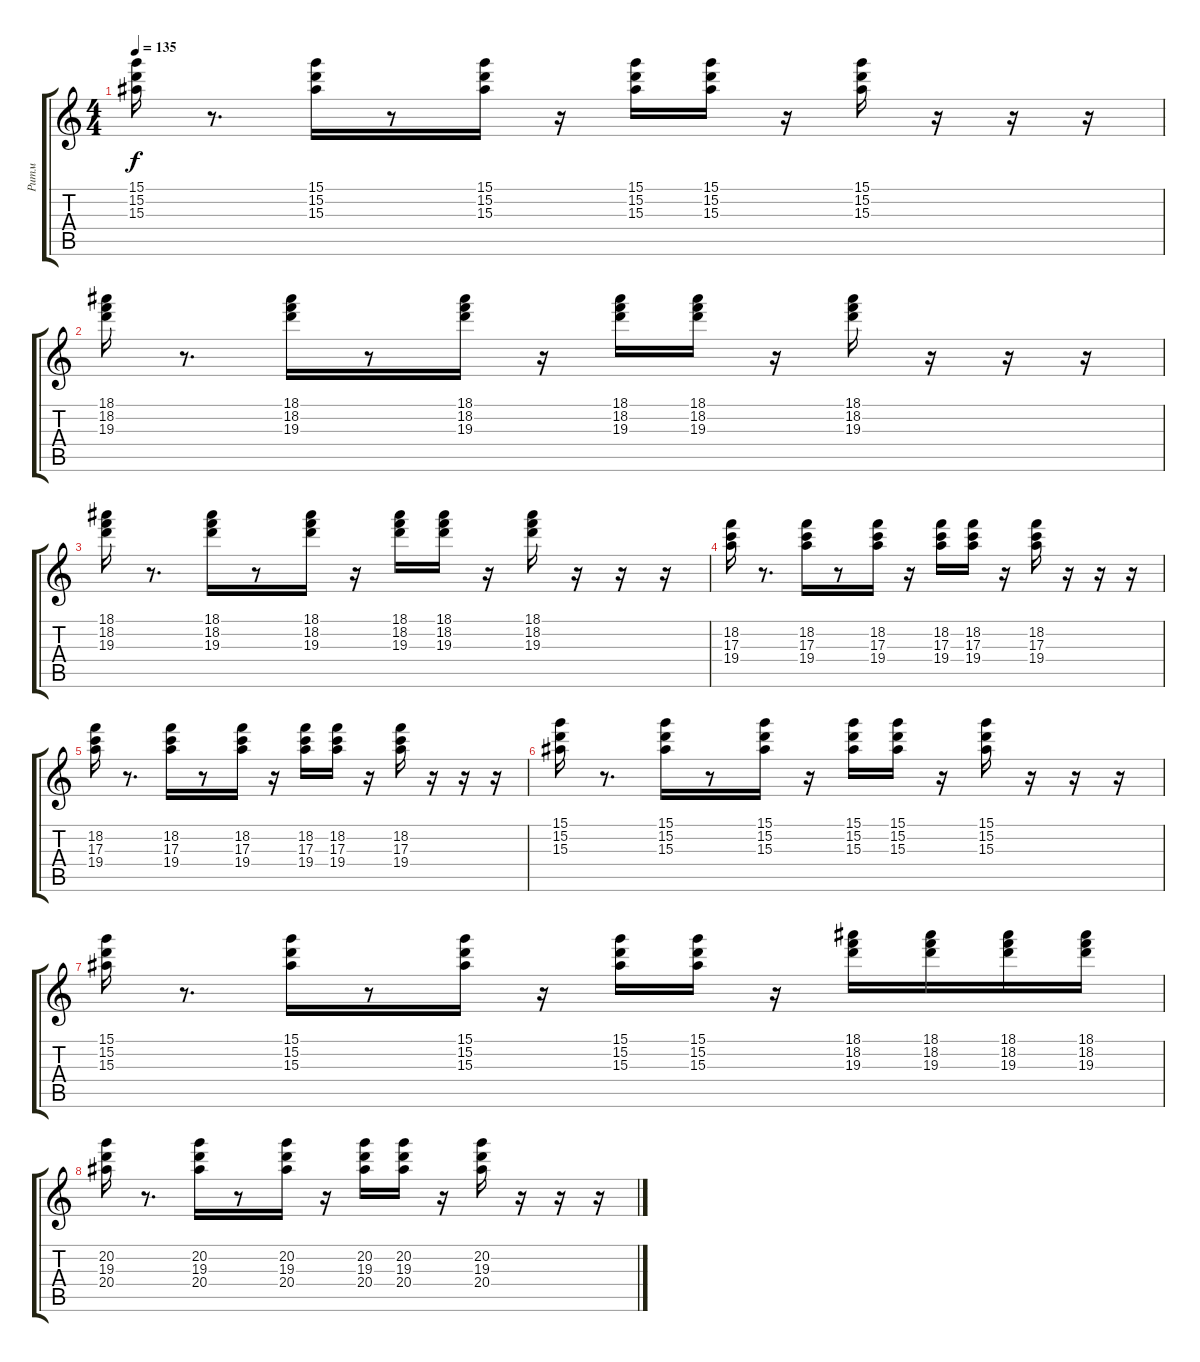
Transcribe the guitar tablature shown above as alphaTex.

\track ("Ритм" "Ритм") {instrument acousticguitarsteel}
\staff {score tabs}
\tuning (E4 B3 G3 D3 A2 E2) {hide}
\ts (4 4)
\tempo 135
\clef g2
\ks c
(15.1 15.2 15.3).16{dy f} r.8{d} (15.1 15.2 15.3).16 r.8 (15.1 15.2 15.3).16 r.16 (15.1 15.2 15.3).16 (15.1 15.2 15.3).16 r.16 (15.1 15.2 15.3).16 r.16 r.16 r.16 |
(18.1 18.2 19.3).16 r.8{d} (18.1 18.2 19.3).16 r.8 (18.1 18.2 19.3).16 r.16 (18.1 18.2 19.3).16 (18.1 18.2 19.3).16 r.16 (18.1 18.2 19.3).16 r.16 r.16 r.16 |
(18.1 18.2 19.3).16 r.8{d} (18.1 18.2 19.3).16 r.8 (18.1 18.2 19.3).16 r.16 (18.1 18.2 19.3).16 (18.1 18.2 19.3).16 r.16 (18.1 18.2 19.3).16 r.16 r.16 r.16 |
(18.2 17.3 19.4).16 r.8{d} (18.2 17.3 19.4).16 r.8 (18.2 17.3 19.4).16 r.16 (18.2 17.3 19.4).16 (18.2 17.3 19.4).16 r.16 (18.2 17.3 19.4).16 r.16 r.16 r.16 |
(18.2 17.3 19.4).16 r.8{d} (18.2 17.3 19.4).16 r.8 (18.2 17.3 19.4).16 r.16 (18.2 17.3 19.4).16 (18.2 17.3 19.4).16 r.16 (18.2 17.3 19.4).16 r.16 r.16 r.16 |
(15.1 15.2 15.3).16 r.8{d} (15.1 15.2 15.3).16 r.8 (15.1 15.2 15.3).16 r.16 (15.1 15.2 15.3).16 (15.1 15.2 15.3).16 r.16 (15.1 15.2 15.3).16 r.16 r.16 r.16 |
(15.1 15.2 15.3).16 r.8{d} (15.1 15.2 15.3).16 r.8 (15.1 15.2 15.3).16 r.16 (15.1 15.2 15.3).16 (15.1 15.2 15.3).16 r.16 (18.1 18.2 19.3).16 (18.1 18.2 19.3).16 (18.1 18.2 19.3).16 (18.1 18.2 19.3).16 |
(20.2 19.3 20.4).16 r.8{d} (20.2 19.3 20.4).16 r.8 (20.2 19.3 20.4).16 r.16 (20.2 19.3 20.4).16 (20.2 19.3 20.4).16 r.16 (20.2 19.3 20.4).16 r.16 r.16 r.16
